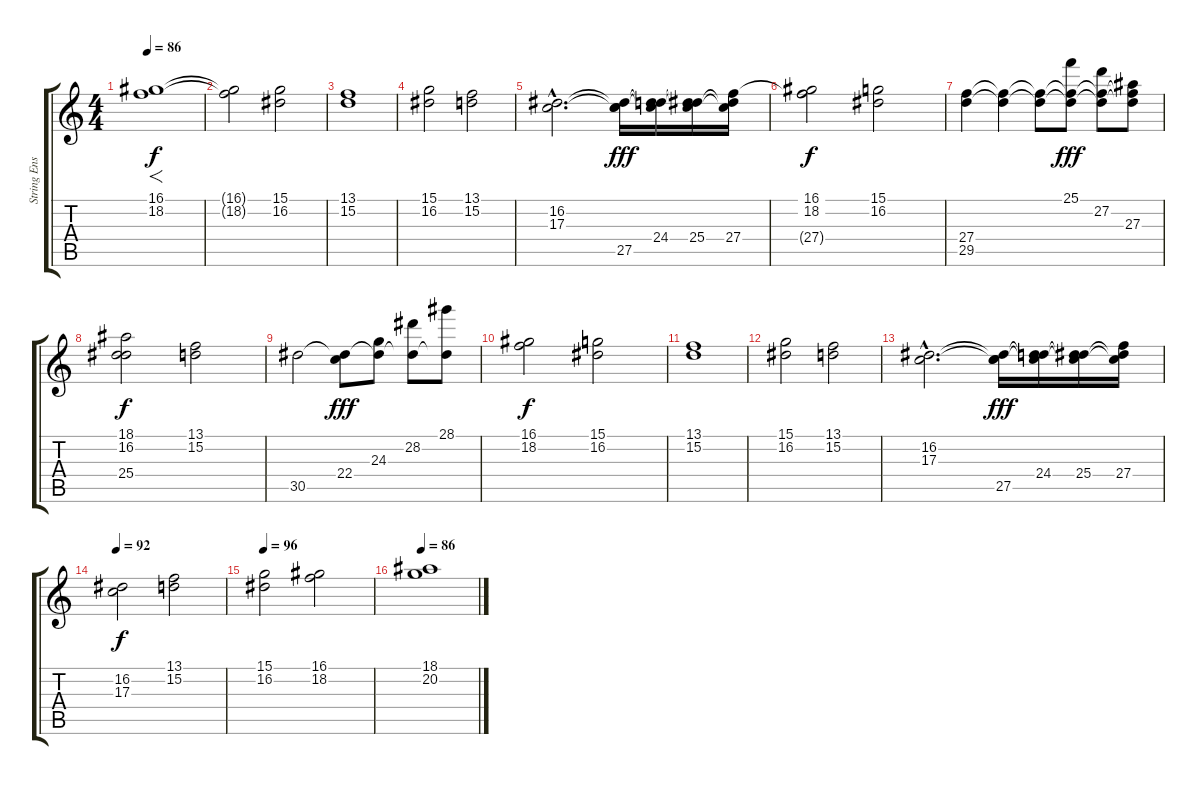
\track ("String Ensemble" "String Ens") {instrument stringensemble1}
\staff {score tabs}
\tuning (E4 B3 G3 D3 A2 E2) {hide}
\ts (4 4)
\tempo 86
\clef g2
\ks c
(16.1 18.2).1{f dy f instrument stringensemble1} |
(16.1{t} 18.2{t}).2 (15.1 16.2).2 |
(13.1 15.2).1 |
(15.1 16.2).2 (13.1 15.2).2 |
(16.2{hac} 17.3{hac}).2{d} (16.2{t} 17.3{t} 27.5).16{dy fff} (16.2{t} 17.3{t} 24.4).16 (16.2{t} 17.3{t} 25.4).16 (16.2{t} 17.3{t} 27.4).16 |
(16.1 18.2 27.4{t}).2{dy f} (15.1 16.2).2 |
(27.4 29.5).4 (27.4{t} 29.5{t}).4 (27.4{t} 29.5{t}).8 (25.1 27.4{t} 29.5{t}).8{dy fff} (27.2 27.4{t} 29.5{t}).8 (27.3 27.4{t} 29.5{t}).8 |
(18.1 16.2 25.4).2{dy f} (13.1 15.2).2 |
30.5.2 (22.4 30.5{t}).8{dy fff} (24.3 30.5{t}).8 (28.2 30.5{t}).8 (28.1 30.5{t}).8 |
(16.1 18.2).2{dy f} (15.1 16.2).2 |
(13.1 15.2).1 |
(15.1 16.2).2 (13.1 15.2).2 |
(16.2{hac} 17.3{hac}).2{d} (16.2{t} 17.3{t} 27.5).16{dy fff} (16.2{t} 17.3{t} 24.4).16 (16.2{t} 17.3{t} 25.4).16 (16.2{t} 17.3{t} 27.4).16 |
\tempo 92
(16.2 17.3).2{dy f volume 12} (13.1 15.2).2 |
\tempo 96
(15.1 16.2).2{volume 16} (16.1 18.2).2 |
\tempo 86
(18.1 20.2).1{volume 10}
